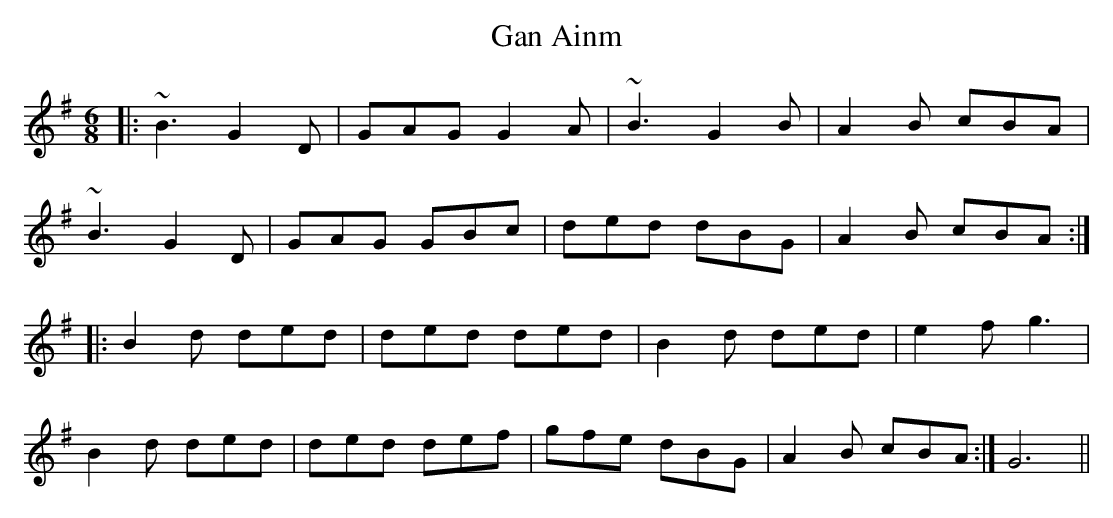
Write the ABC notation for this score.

X:1
T:Gan Ainm
M:6/8
L:1/8
K:G
|:~B3 G2D|GAG G2A|~B3 G2B|A2B cBA|
~B3 G2D|GAG GBc|ded dBG|A2B cBA:|
|:B2d ded|ded ded|B2d ded|e2f g3|
B2d ded|ded def|gfe dBG|A2B cBA:|G6||
